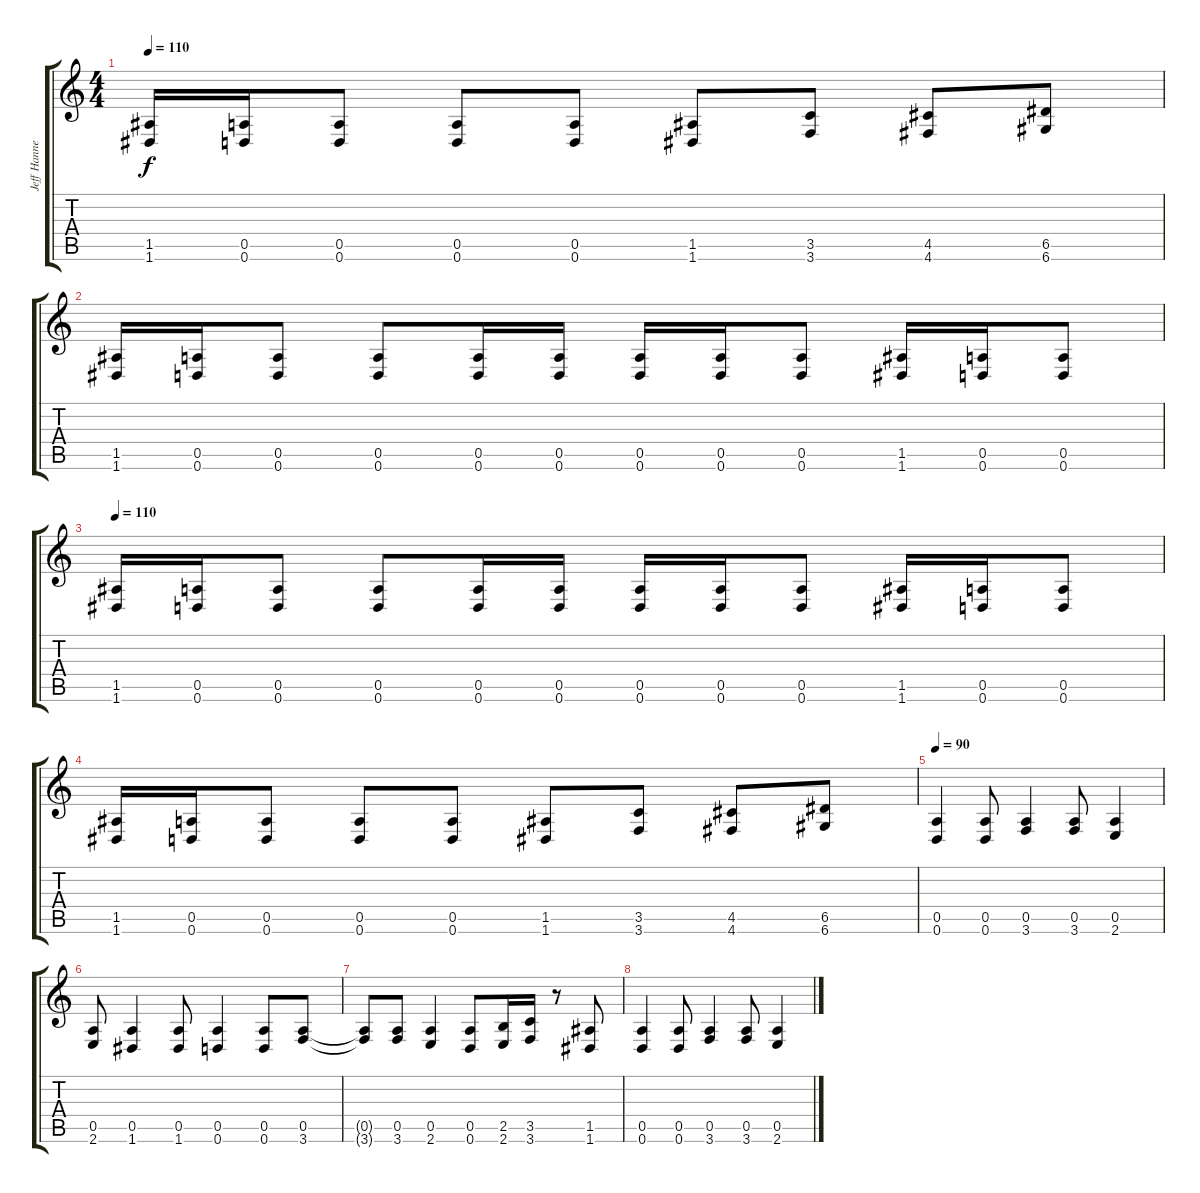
\track ("Jeff Hanneman" "Jeff Hanne") {instrument distortionguitar}
\staff {score tabs}
\tuning (E4 B3 G3 D3 A2 D2) {hide}
\ts (4 4)
\tempo 110
\clef g2
\ks c
(1.5 1.6).16{dy f} (0.5 0.6).16 (0.5 0.6).8 (0.5 0.6).8 (0.5 0.6).8 (1.5 1.6).8 (3.5 3.6).8 (4.5 4.6).8 (6.5 6.6).8 |
(1.5 1.6).16 (0.5 0.6).16 (0.5 0.6).8 (0.5 0.6).8 (0.5 0.6).16 (0.5 0.6).16 (0.5 0.6).16 (0.5 0.6).16 (0.5 0.6).8 (1.5 1.6).16 (0.5 0.6).16 (0.5 0.6).8 |
\tempo 110
(1.5 1.6).16 (0.5 0.6).16 (0.5 0.6).8 (0.5 0.6).8 (0.5 0.6).16 (0.5 0.6).16 (0.5 0.6).16 (0.5 0.6).16 (0.5 0.6).8 (1.5 1.6).16 (0.5 0.6).16 (0.5 0.6).8 |
(1.5 1.6).16 (0.5 0.6).16 (0.5 0.6).8 (0.5 0.6).8 (0.5 0.6).8 (1.5 1.6).8 (3.5 3.6).8 (4.5 4.6).8 (6.5 6.6).8 |
\tempo 90
(0.5 0.6).4 (0.5 0.6).8 (0.5 3.6).4 (0.5 3.6).8 (0.5 2.6).4 |
(0.5 2.6).8 (0.5 1.6).4 (0.5 1.6).8 (0.5 0.6).4 (0.5 0.6).8 (0.5 3.6).8 |
(0.5{t} 3.6{t}).8 (0.5 3.6).8 (0.5 2.6).4 (0.5 0.6).8 (2.5 2.6).16 (3.5 3.6).16 r.8 (1.5 1.6).8 |
(0.5 0.6).4 (0.5 0.6).8 (0.5 3.6).4 (0.5 3.6).8 (0.5 2.6).4
